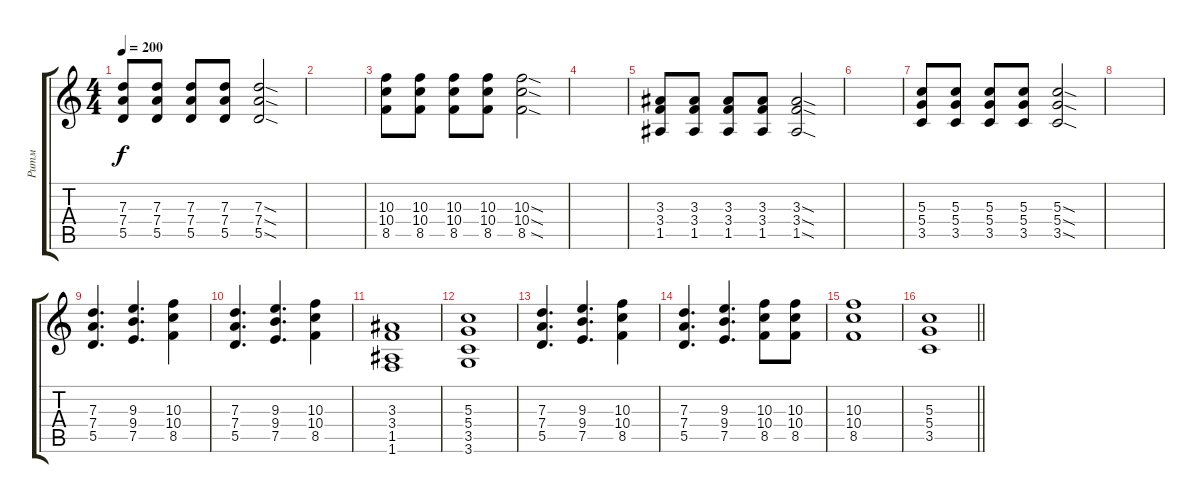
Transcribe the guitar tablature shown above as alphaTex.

\track ("Ритм" "Ритм") {instrument distortionguitar}
\staff {score tabs}
\tuning (E4 B3 G3 D3 A2 E2) {hide}
\ts (4 4)
\tempo 200
\clef g2
\ks c
(7.3 7.4 5.5).8{dy f} (7.3 7.4 5.5).8 (7.3 7.4 5.5).8 (7.3 7.4 5.5).8 (7.3{sod} 7.4{sod} 5.5{sod}).2 |
|
(10.3 10.4 8.5).8 (10.3 10.4 8.5).8 (10.3 10.4 8.5).8 (10.3 10.4 8.5).8 (10.3{sod} 10.4{sod} 8.5{sod}).2 |
|
(3.3 3.4 1.5).8 (3.3 3.4 1.5).8 (3.3 3.4 1.5).8 (3.3 3.4 1.5).8 (3.3{sod} 3.4{sod} 1.5{sod}).2 |
|
(5.3 5.4 3.5).8 (5.3 5.4 3.5).8 (5.3 5.4 3.5).8 (5.3 5.4 3.5).8 (5.3{sod} 5.4{sod} 3.5{sod}).2 |
|
(7.3 7.4 5.5).4{d} (9.3 9.4 7.5).4{d} (10.3 10.4 8.5).4 |
(7.3 7.4 5.5).4{d} (9.3 9.4 7.5).4{d} (10.3 10.4 8.5).4 |
(3.3 3.4 1.5 1.6).1 |
(5.3 5.4 3.5 3.6).1 |
(7.3 7.4 5.5).4{d} (9.3 9.4 7.5).4{d} (10.3 10.4 8.5).4 |
(7.3 7.4 5.5).4{d} (9.3 9.4 7.5).4{d} (10.3 10.4 8.5).8 (10.3 10.4 8.5).8 |
(10.3 10.4 8.5).1 |
\barLineRight lightlight
(5.3 5.4 3.5).1
